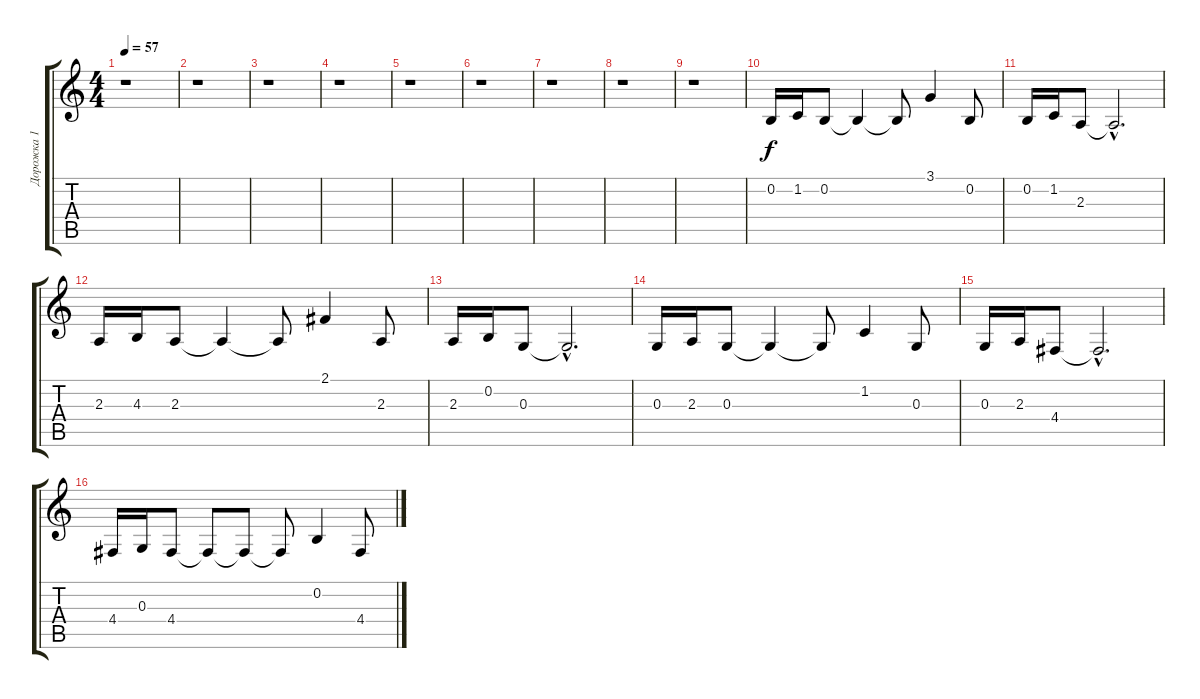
\track ("Дорожка 1" "Дорожка 1") {instrument altosax}
\staff {score tabs}
\tuning (E4 B3 G3 D3 A2 E2) {hide}
\ts (4 4)
\tempo 57
\clef g2
\ks c
r.1{dy f instrument altosax} |
r.1 |
r.1 |
r.1 |
r.1 |
r.1 |
r.1 |
r.1 |
r.1 |
0.2.16 1.2.16 0.2.8 0.2{t}.4 0.2{t}.8 3.1.4 0.2.8 |
0.2.16 1.2.16 2.3.8 2.3{hac t}.2{d} |
2.3.16 4.3.16 2.3.8 2.3{t}.4 2.3{t}.8 2.1.4 2.3.8 |
2.3.16 0.2.16 0.3.8 0.3{hac t}.2{d} |
0.3.16 2.3.16 0.3.8 0.3{t}.4 0.3{t}.8 1.2.4 0.3.8 |
0.3.16 2.3.16 4.4.8 4.4{hac t}.2{d} |
4.4.16 0.3.16 4.4.8 4.4{t}.8 4.4{t}.8 4.4{t}.8 0.2.4 4.4.8
